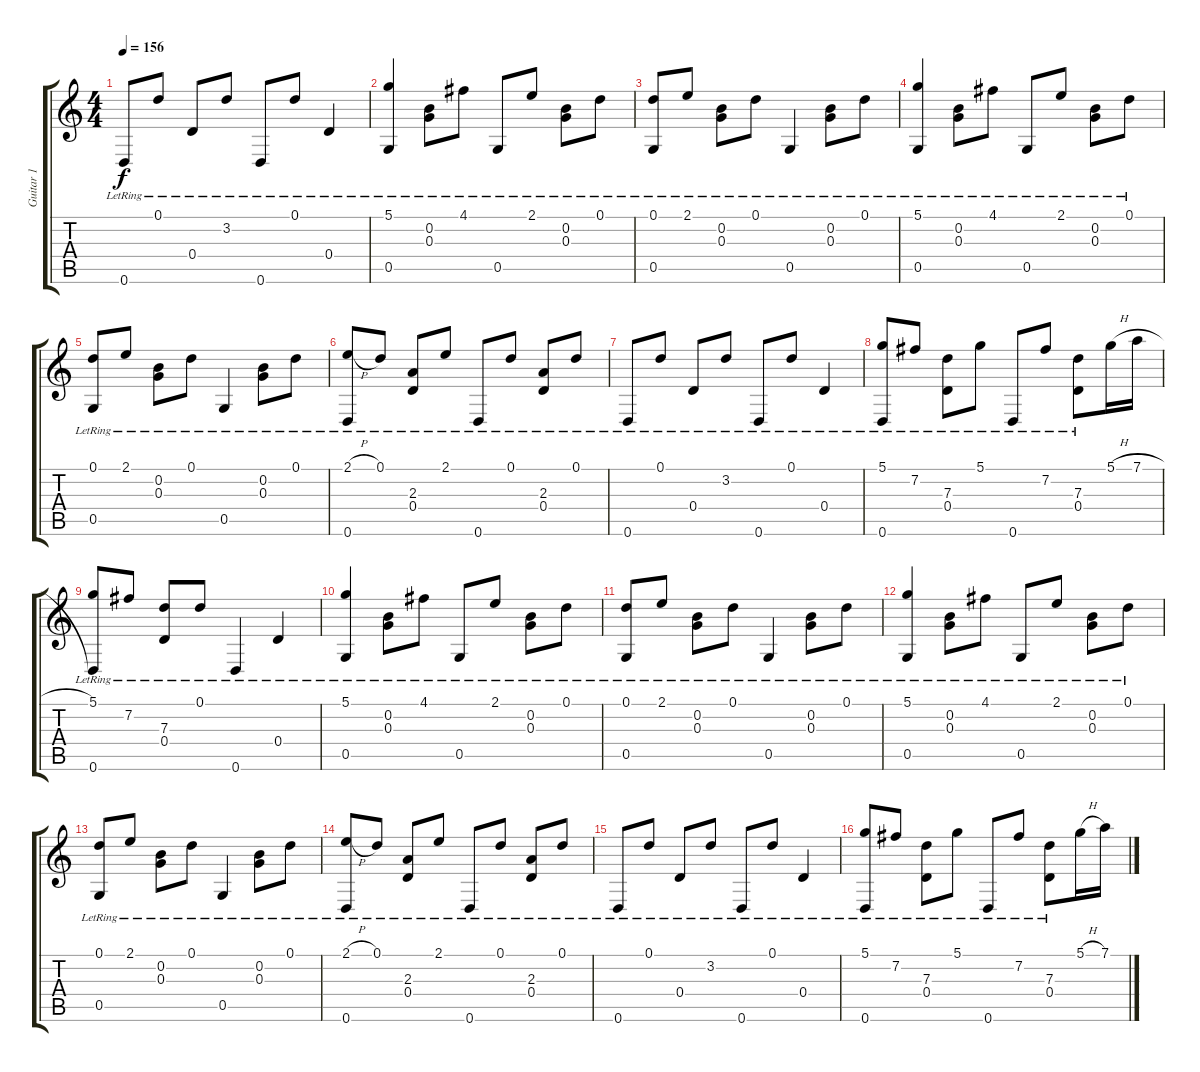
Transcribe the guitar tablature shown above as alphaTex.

\track ("Guitar 1" "Guitar 1") {instrument acousticguitarsteel}
\staff {score tabs}
\tuning (D4 B3 G3 D3 G2 D2) {hide}
\ts (4 4)
\tempo 156
\clef g2
\ks c
0.6{lr}.8{dy f} 0.1{lr}.8 0.4{lr}.8 3.2{lr}.8 0.6{lr}.8 0.1{lr}.8 0.4{lr}.4 |
(5.1{lr} 0.5{lr}).4 (0.2{lr} 0.3{lr}).8 4.1{lr}.8 0.5{lr}.8 2.1{lr}.8 (0.2{lr} 0.3{lr}).8 0.1{lr}.8 |
(0.1{lr} 0.5{lr}).8 2.1{lr}.8 (0.2{lr} 0.3{lr}).8 0.1{lr}.8 0.5{lr}.4 (0.2{lr} 0.3{lr}).8 0.1{lr}.8 |
(5.1{lr} 0.5{lr}).4 (0.2{lr} 0.3{lr}).8 4.1{lr}.8 0.5{lr}.8 2.1{lr}.8 (0.2{lr} 0.3{lr}).8 0.1{lr}.8 |
(0.1{lr} 0.5{lr}).8 2.1{lr}.8 (0.2{lr} 0.3{lr}).8 0.1{lr}.8 0.5{lr}.4 (0.2{lr} 0.3{lr}).8 0.1{lr}.8 |
(2.1{h} 0.6{lr}).8 0.1{lr}.8 (2.3{lr} 0.4{lr}).8 2.1{lr}.8 0.6{lr}.8 0.1{lr}.8 (2.3{lr} 0.4{lr}).8 0.1{lr}.8 |
0.6{lr}.8 0.1{lr}.8 0.4{lr}.8 3.2{lr}.8 0.6{lr}.8 0.1{lr}.8 0.4{lr}.4 |
(5.1{lr} 0.6{lr}).8 7.2{lr}.8 (7.3{lr} 0.4{lr}).8 5.1{lr}.8 0.6{lr}.8 7.2{lr}.8 (7.3{lr} 0.4{lr}).8 5.1{h}.16 7.1{h}.16 |
(5.1{lr} 0.6{lr}).8 7.2{lr}.8 (7.3{lr} 0.4{lr}).8 0.1{lr}.8 0.6{lr}.4 0.4{lr}.4 |
(5.1{lr} 0.5{lr}).4 (0.2{lr} 0.3{lr}).8 4.1{lr}.8 0.5{lr}.8 2.1{lr}.8 (0.2{lr} 0.3{lr}).8 0.1{lr}.8 |
(0.1{lr} 0.5{lr}).8 2.1{lr}.8 (0.2{lr} 0.3{lr}).8 0.1{lr}.8 0.5{lr}.4 (0.2{lr} 0.3{lr}).8 0.1{lr}.8 |
(5.1{lr} 0.5{lr}).4 (0.2{lr} 0.3{lr}).8 4.1{lr}.8 0.5{lr}.8 2.1{lr}.8 (0.2{lr} 0.3{lr}).8 0.1{lr}.8 |
(0.1{lr} 0.5{lr}).8 2.1{lr}.8 (0.2{lr} 0.3{lr}).8 0.1{lr}.8 0.5{lr}.4 (0.2{lr} 0.3{lr}).8 0.1{lr}.8 |
(2.1{h} 0.6{lr}).8 0.1{lr}.8 (2.3{lr} 0.4{lr}).8 2.1{lr}.8 0.6{lr}.8 0.1{lr}.8 (2.3{lr} 0.4{lr}).8 0.1{lr}.8 |
0.6{lr}.8 0.1{lr}.8 0.4{lr}.8 3.2{lr}.8 0.6{lr}.8 0.1{lr}.8 0.4{lr}.4 |
(5.1{lr} 0.6{lr}).8 7.2{lr}.8 (7.3{lr} 0.4{lr}).8 5.1{lr}.8 0.6{lr}.8 7.2{lr}.8 (7.3{lr} 0.4{lr}).8 5.1{h}.16 7.1{h}.16
